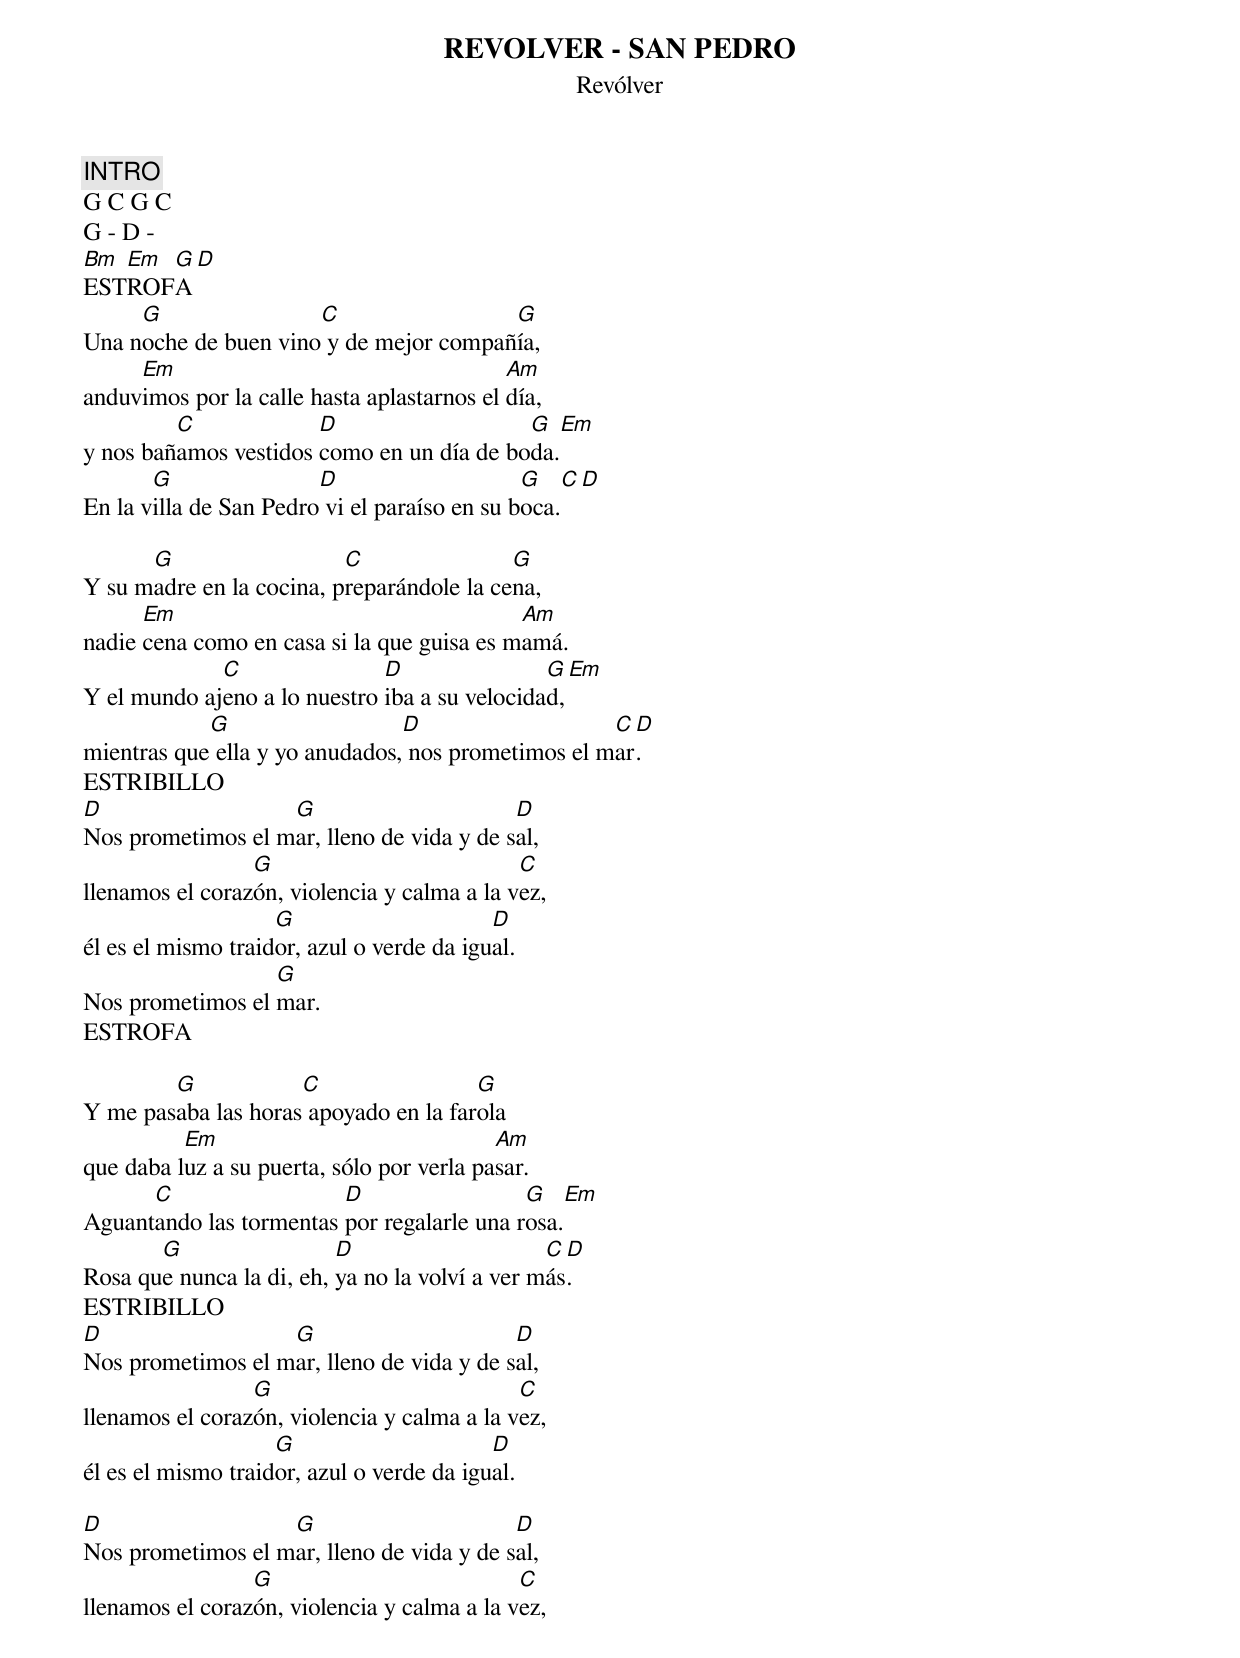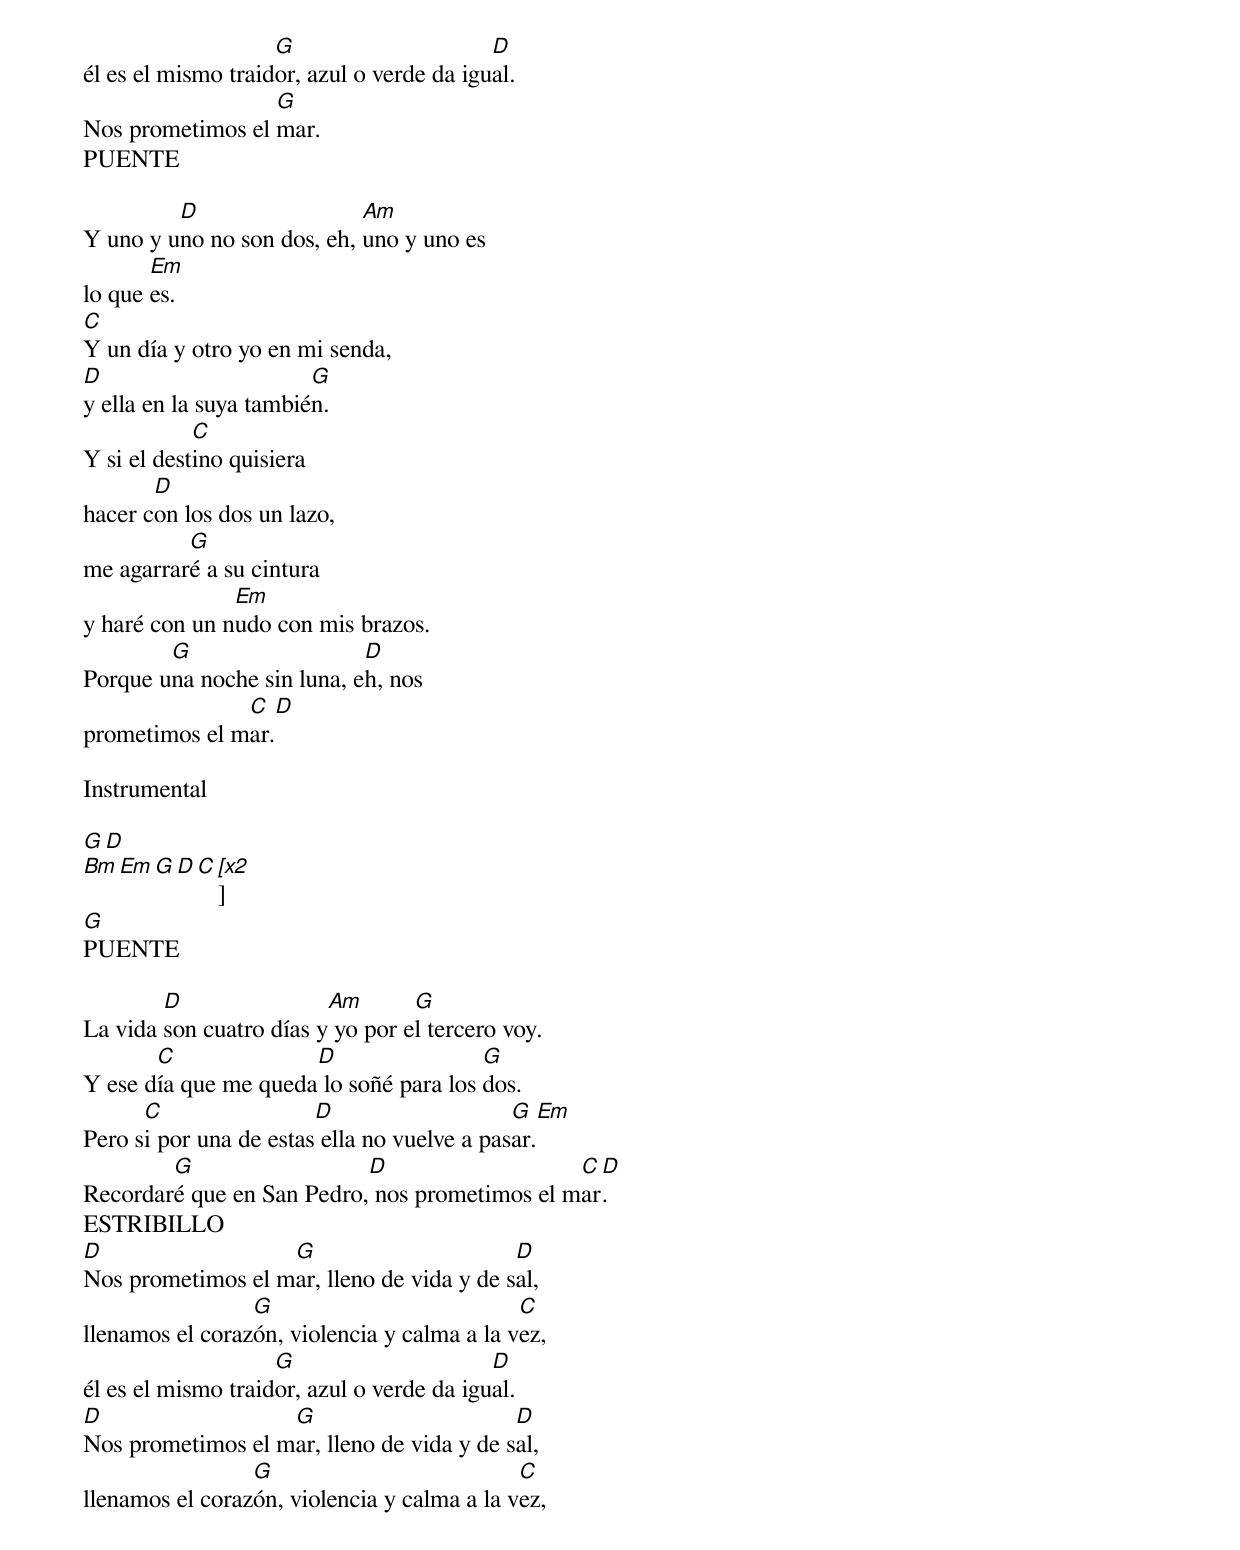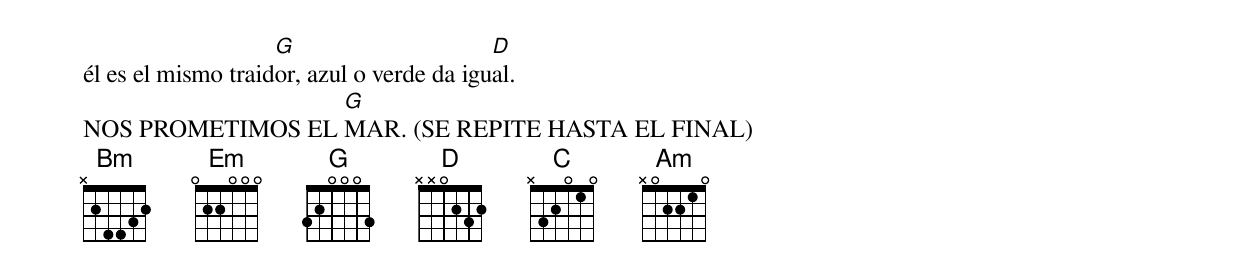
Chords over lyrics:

REVOLVER - SAN PEDRO
Revólver
INTRO
G C G C
G - D -
Bm Em G D
ESTROFA
     G                C                 G
Una noche de buen vino y de mejor compañía,
     Em                                     Am
anduvimos por la calle hasta aplastarnos el día,
         C             D                   G   Em
y nos bañamos vestidos como en un día de boda.
       G                D                     G   C D
En la villa de San Pedro vi el paraíso en su boca.

      G                   C                G
Y su madre en la cocina, preparándole la cena,
      Em                                    Am
nadie cena como en casa si la que guisa es mamá.
             C                D                G   Em
Y el mundo ajeno a lo nuestro iba a su velocidad,
            G                   D                   C D
mientras que ella y yo anudados, nos prometimos el mar.
ESTRIBILLO
D                  G                       D
Nos prometimos el mar, lleno de vida y de sal,
                 G                           C
llenamos el corazón, violencia y calma a la vez,
                    G                      D
él es el mismo traidor, azul o verde da igual.
                  G
Nos prometimos el mar.
ESTROFA

        G            C                 G
Y me pasaba las horas apoyado en la farola
          Em                               Am
que daba luz a su puerta, sólo por verla pasar.
      C                  D                  G   Em
Aguantando las tormentas por regalarle una rosa.
       G                  D                     C D
Rosa que nunca la di, eh, ya no la volví a ver más.
ESTRIBILLO
D                  G                       D
Nos prometimos el mar, lleno de vida y de sal,
                 G                           C
llenamos el corazón, violencia y calma a la vez,
                    G                      D
él es el mismo traidor, azul o verde da igual.

D                  G                       D
Nos prometimos el mar, lleno de vida y de sal,
                 G                           C
llenamos el corazón, violencia y calma a la vez,
                    G                      D
él es el mismo traidor, azul o verde da igual.
                  G
Nos prometimos el mar.
PUENTE

         D                  Am
Y uno y uno no son dos, eh, uno y uno es
       Em
lo que es.
C
Y un día y otro yo en mi senda,
D                       G
y ella en la suya también.
            C
Y si el destino quisiera
       D
hacer con los dos un lazo,
          G
me agarraré a su cintura
               Em
y haré con un nudo con mis brazos.
        G                   D
Porque una noche sin luna, eh, nos
               C  D
prometimos el mar.

Instrumental

G D
Bm Em G D C [x2]
G
PUENTE

        D                Am       G
La vida son cuatro días y yo por el tercero voy.
       C              D                 G
Y ese día que me queda lo soñé para los dos.
      C                 D                    G  Em
Pero si por una de estas ella no vuelve a pasar.
        G                  D                   C D
Recordaré que en San Pedro, nos prometimos el mar.
ESTRIBILLO
D                  G                       D
Nos prometimos el mar, lleno de vida y de sal,
                 G                           C
llenamos el corazón, violencia y calma a la vez,
                    G                      D
él es el mismo traidor, azul o verde da igual.
D                  G                       D
Nos prometimos el mar, lleno de vida y de sal,
                 G                           C
llenamos el corazón, violencia y calma a la vez,
                    G                      D
él es el mismo traidor, azul o verde da igual.
                  G
NOS PROMETIMOS EL MAR. (SE REPITE HASTA EL FINAL)
